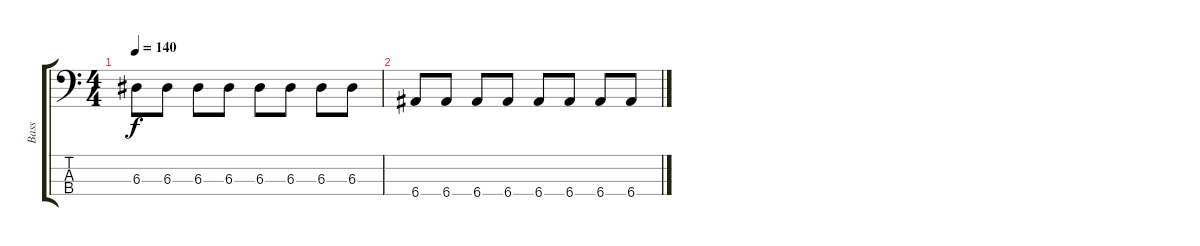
\track ("Bass" "Bass") {instrument electricbassfinger}
\staff {score tabs}
\tuning (G2 D2 A1 E1) {hide}
\ts (4 4)
\tempo 140
\clef f4
\ks c
6.3.8{dy f} 6.3.8 6.3.8 6.3.8 6.3.8 6.3.8 6.3.8 6.3.8 |
6.4.8 6.4.8 6.4.8 6.4.8 6.4.8 6.4.8 6.4.8 6.4.8
